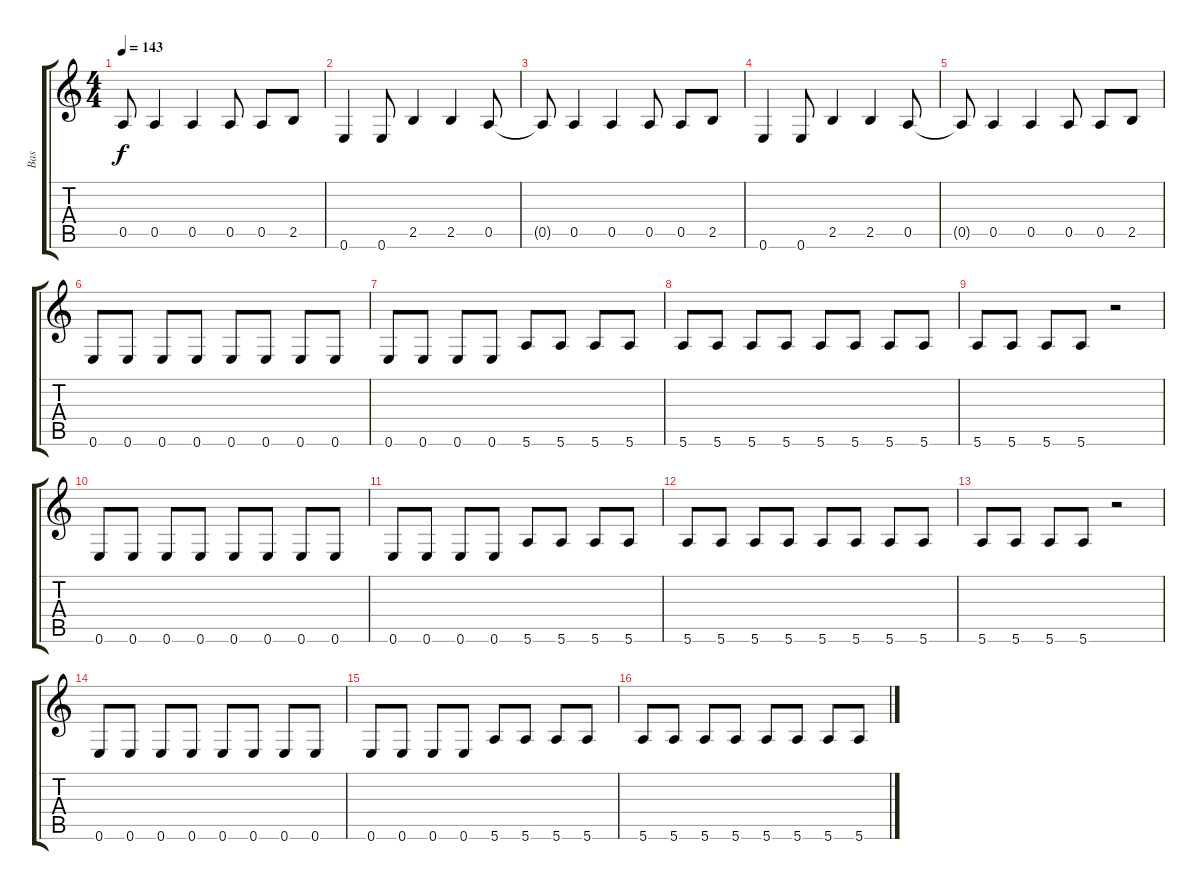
\track ("Bas" "Bas") {instrument electricbasspick}
\staff {score tabs}
\tuning (E4 B3 G3 D3 A2 E2) {hide}
\ts (4 4)
\tempo 143
\clef g2
\ks c
0.5{t}.8{dy f} 0.5.4 0.5.4 0.5.8 0.5.8 2.5.8 |
0.6.4 0.6.8 2.5.4 2.5.4 0.5.8 |
0.5{t}.8 0.5.4 0.5.4 0.5.8 0.5.8 2.5.8 |
0.6.4 0.6.8 2.5.4 2.5.4 0.5.8 |
0.5{t}.8 0.5.4 0.5.4 0.5.8 0.5.8 2.5.8 |
0.6.8 0.6.8 0.6.8 0.6.8 0.6.8 0.6.8 0.6.8 0.6.8 |
0.6.8 0.6.8 0.6.8 0.6.8 5.6.8 5.6.8 5.6.8 5.6.8 |
5.6.8 5.6.8 5.6.8 5.6.8 5.6.8 5.6.8 5.6.8 5.6.8 |
5.6.8 5.6.8 5.6.8 5.6.8 r.2 |
0.6.8 0.6.8 0.6.8 0.6.8 0.6.8 0.6.8 0.6.8 0.6.8 |
0.6.8 0.6.8 0.6.8 0.6.8 5.6.8 5.6.8 5.6.8 5.6.8 |
5.6.8 5.6.8 5.6.8 5.6.8 5.6.8 5.6.8 5.6.8 5.6.8 |
5.6.8 5.6.8 5.6.8 5.6.8 r.2 |
0.6.8 0.6.8 0.6.8 0.6.8 0.6.8 0.6.8 0.6.8 0.6.8 |
0.6.8 0.6.8 0.6.8 0.6.8 5.6.8 5.6.8 5.6.8 5.6.8 |
5.6.8 5.6.8 5.6.8 5.6.8 5.6.8 5.6.8 5.6.8 5.6.8
